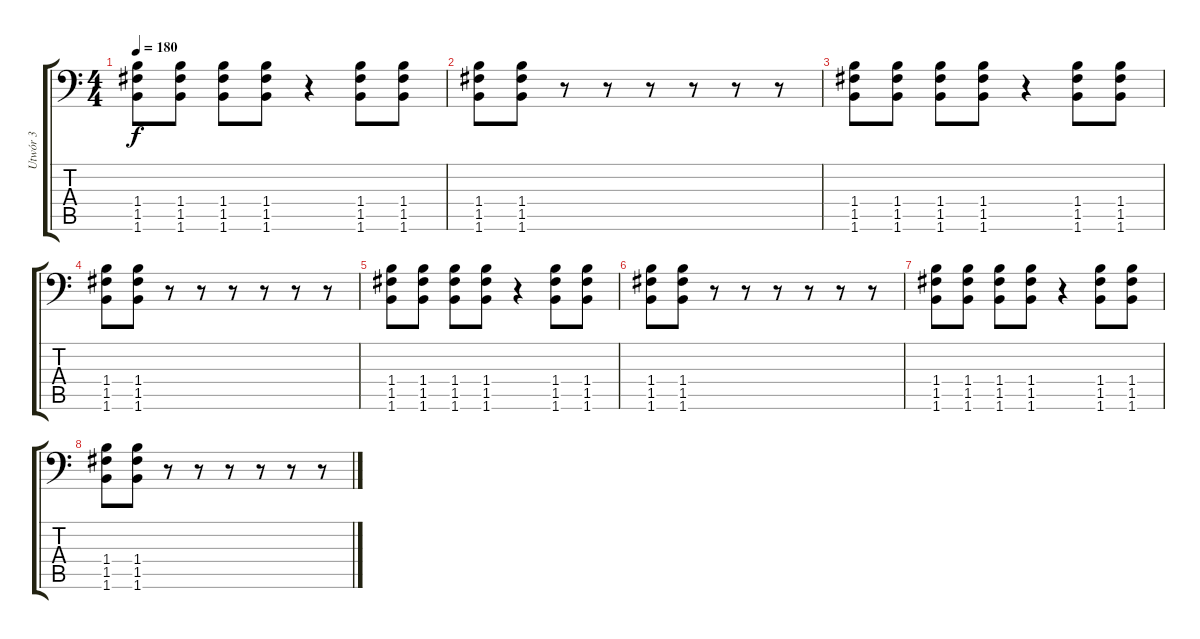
\track ("Utwór 3" "Utwór 3") {instrument distortionguitar}
\staff {score tabs}
\tuning (C4 G3 Eb3 Bb2 F2 Bb1) {hide}
\ts (4 4)
\tempo 180
\clef f4
\ks c
(1.4 1.5 1.6).8{dy f} (1.4 1.5 1.6).8 (1.4 1.5 1.6).8 (1.4 1.5 1.6).8 r.4 (1.4 1.5 1.6).8 (1.4 1.5 1.6).8 |
(1.4 1.5 1.6).8 (1.4 1.5 1.6).8 r.8 r.8 r.8 r.8 r.8 r.8 |
(1.4 1.5 1.6).8 (1.4 1.5 1.6).8 (1.4 1.5 1.6).8 (1.4 1.5 1.6).8 r.4 (1.4 1.5 1.6).8 (1.4 1.5 1.6).8 |
(1.4 1.5 1.6).8 (1.4 1.5 1.6).8 r.8 r.8 r.8 r.8 r.8 r.8 |
(1.4 1.5 1.6).8 (1.4 1.5 1.6).8 (1.4 1.5 1.6).8 (1.4 1.5 1.6).8 r.4 (1.4 1.5 1.6).8 (1.4 1.5 1.6).8 |
(1.4 1.5 1.6).8 (1.4 1.5 1.6).8 r.8 r.8 r.8 r.8 r.8 r.8 |
(1.4 1.5 1.6).8 (1.4 1.5 1.6).8 (1.4 1.5 1.6).8 (1.4 1.5 1.6).8 r.4 (1.4 1.5 1.6).8 (1.4 1.5 1.6).8 |
(1.4 1.5 1.6).8 (1.4 1.5 1.6).8 r.8 r.8 r.8 r.8 r.8 r.8
